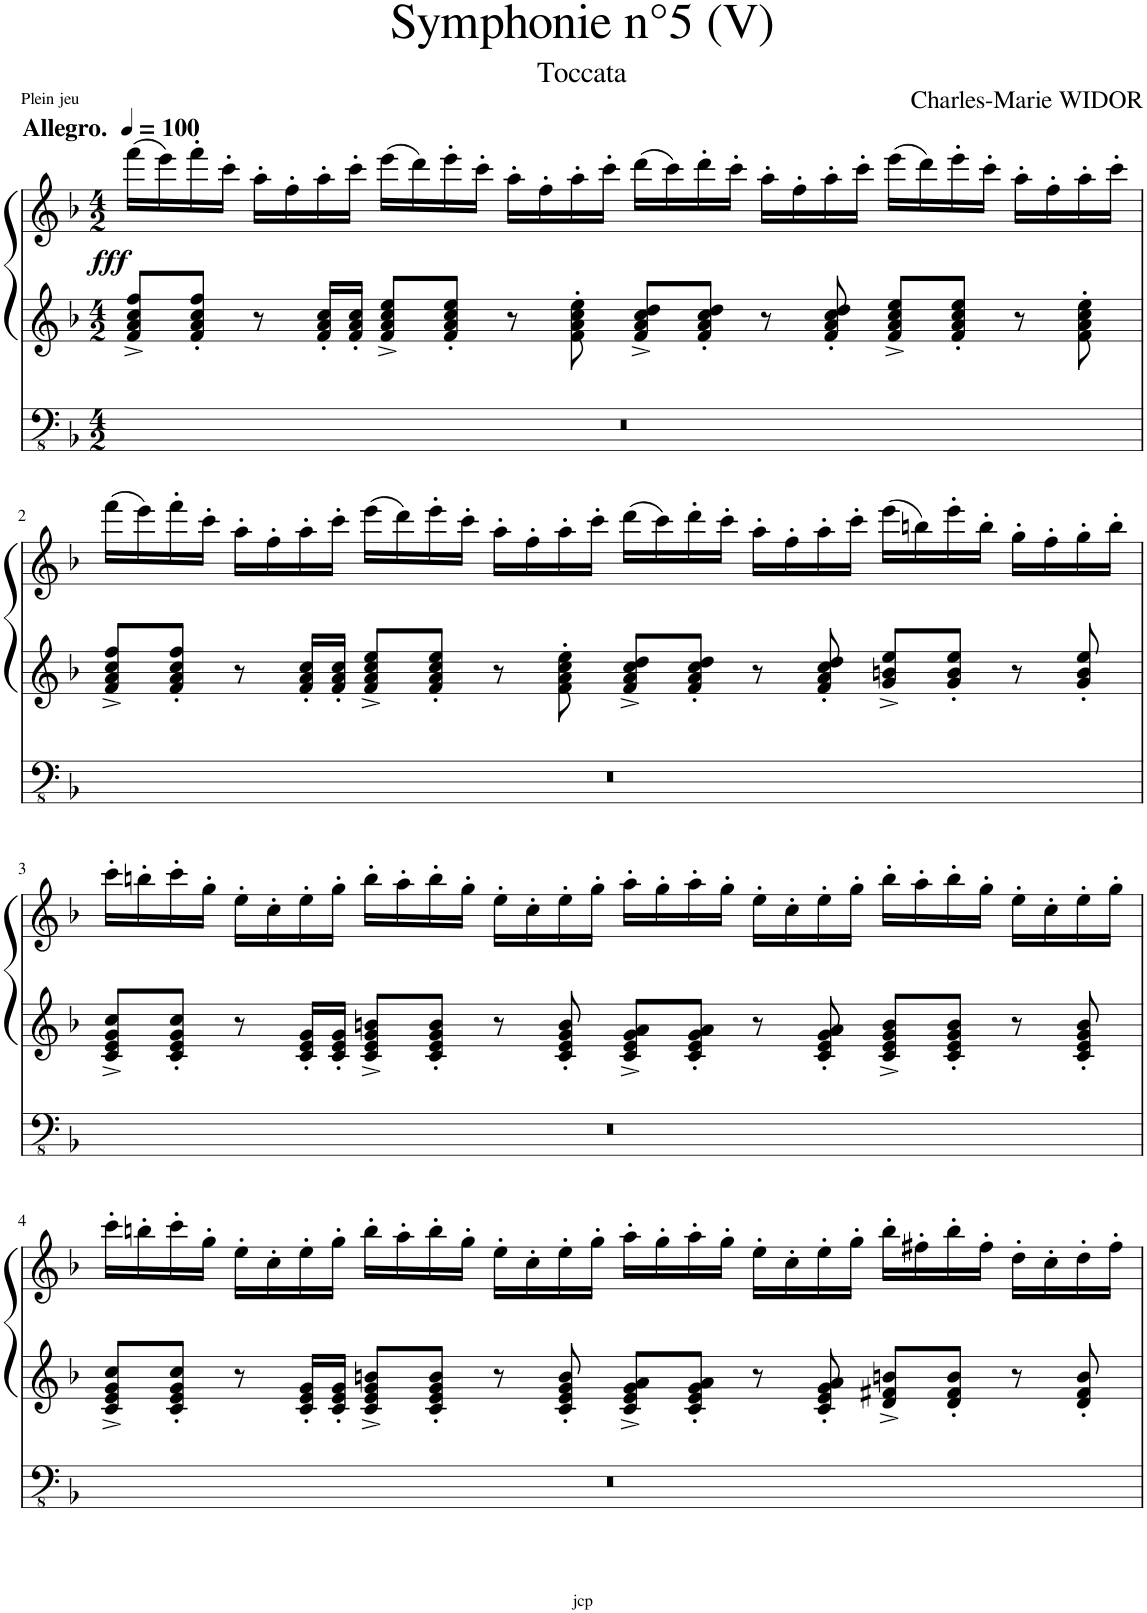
**kern	**kern	**kern	**dynam
*part1	*part1	*part1	*part1
*staff3	*staff2	*staff1	*staff1/2/3
*I"Orgue à tuyaux	*	*	*
*I'Org.	*	*	*
*clefFv4	*clefG2	*clefG2	*
*k[b-]	*k[b-]	*k[b-]	*
*M4/2	*M4/2	*M4/2	*
*MM100	*MM100	*MM100	*
=1	=1	=1	=1
!	!	!LO:TX:a:B:t=Allegro.	!
!	!	!	!LO:DY:b
0r	8f/^ 8a/^ 8cc/^ 8ff/^L	(16fff\LL	fff
.	.	16eee\)	.
.	8f/' 8a/' 8cc/' 8ff/'J	16fff'\	.
.	.	16ccc'\JJ	.
.	8r	16aa'\LL	.
.	.	16ff'\	.
.	16f/' 16a/' 16cc/'LL	16aa'\	.
.	16f/' 16a/' 16cc/'JJ	16ccc'\JJ	.
.	8f/^ 8a/^ 8cc/^ 8ee/^L	(16eee\LL	.
.	.	16ddd\)	.
.	8f/' 8a/' 8cc/' 8ee/'J	16eee'\	.
.	.	16ccc'\JJ	.
.	8r	16aa'\LL	.
.	.	16ff'\	.
.	8f\' 8a\' 8cc\' 8ee\'	16aa'\	.
.	.	16ccc'\JJ	.
.	8f/^ 8a/^ 8cc/^ 8dd/^L	(16ddd\LL	.
.	.	16ccc\)	.
.	8f/' 8a/' 8cc/' 8dd/'J	16ddd'\	.
.	.	16ccc'\JJ	.
.	8r	16aa'\LL	.
.	.	16ff'\	.
.	8f/' 8a/' 8cc/' 8dd/'	16aa'\	.
.	.	16ccc'\JJ	.
.	8f/^ 8a/^ 8cc/^ 8ee/^L	(16eee\LL	.
.	.	16ddd\)	.
.	8f/' 8a/' 8cc/' 8ee/'J	16eee'\	.
.	.	16ccc'\JJ	.
.	8r	16aa'\LL	.
.	.	16ff'\	.
.	8f\' 8a\' 8cc\' 8ee\'	16aa'\	.
.	.	16ccc'\JJ	.
!!LO:LB:g=z
=2	=2	=2	=2
0r	8f/^ 8a/^ 8cc/^ 8ff/^L	(16fff\LL	.
.	.	16eee\)	.
.	8f/' 8a/' 8cc/' 8ff/'J	16fff'\	.
.	.	16ccc'\JJ	.
.	8r	16aa'\LL	.
.	.	16ff'\	.
.	16f/' 16a/' 16cc/'LL	16aa'\	.
.	16f/' 16a/' 16cc/'JJ	16ccc'\JJ	.
.	8f/^ 8a/^ 8cc/^ 8ee/^L	(16eee\LL	.
.	.	16ddd\)	.
.	8f/' 8a/' 8cc/' 8ee/'J	16eee'\	.
.	.	16ccc'\JJ	.
.	8r	16aa'\LL	.
.	.	16ff'\	.
.	8f\' 8a\' 8cc\' 8ee\'	16aa'\	.
.	.	16ccc'\JJ	.
.	8f/^ 8a/^ 8cc/^ 8dd/^L	(16ddd\LL	.
.	.	16ccc\)	.
.	8f/' 8a/' 8cc/' 8dd/'J	16ddd'\	.
.	.	16ccc'\JJ	.
.	8r	16aa'\LL	.
.	.	16ff'\	.
.	8f/' 8a/' 8cc/' 8dd/'	16aa'\	.
.	.	16ccc'\JJ	.
.	8g/^ 8bn/^ 8ee/^L	(16eee\LL	.
.	.	16bbn\)	.
.	8g/' 8b/' 8ee/'J	16eee'\	.
.	.	16bb'\JJ	.
.	8r	16gg'\LL	.
.	.	16ff'\	.
.	8g/' 8b/' 8ee/'	16gg'\	.
.	.	16bb'\JJ	.
!!LO:LB:g=z
=3	=3	=3	=3
0r	8c/^ 8e/^ 8g/^ 8cc/^L	16ccc'\LL	.
.	.	16bbn'\	.
.	8c/' 8e/' 8g/' 8cc/'J	16ccc'\	.
.	.	16gg'\JJ	.
.	8r	16ee'\LL	.
.	.	16cc'\	.
.	16c/' 16e/' 16g/'LL	16ee'\	.
.	16c/' 16e/' 16g/'JJ	16gg'\JJ	.
.	8c/^ 8e/^ 8g/^ 8bn/^L	16bb'\LL	.
.	.	16aa'\	.
.	8c/' 8e/' 8g/' 8b/'J	16bb'\	.
.	.	16gg'\JJ	.
.	8r	16ee'\LL	.
.	.	16cc'\	.
.	8c/' 8e/' 8g/' 8b/'	16ee'\	.
.	.	16gg'\JJ	.
.	8c/^ 8e/^ 8g/^ 8a/^L	16aa'\LL	.
.	.	16gg'\	.
.	8c/' 8e/' 8g/' 8a/'J	16aa'\	.
.	.	16gg'\JJ	.
.	8r	16ee'\LL	.
.	.	16cc'\	.
.	8c/' 8e/' 8g/' 8a/'	16ee'\	.
.	.	16gg'\JJ	.
.	8c/^ 8e/^ 8g/^ 8b/^L	16bb'\LL	.
.	.	16aa'\	.
.	8c/' 8e/' 8g/' 8b/'J	16bb'\	.
.	.	16gg'\JJ	.
.	8r	16ee'\LL	.
.	.	16cc'\	.
.	8c/' 8e/' 8g/' 8b/'	16ee'\	.
.	.	16gg'\JJ	.
!!LO:LB:g=z
=4	=4	=4	=4
0r	8c/^ 8e/^ 8g/^ 8cc/^L	16ccc'\LL	.
.	.	16bbn'\	.
.	8c/' 8e/' 8g/' 8cc/'J	16ccc'\	.
.	.	16gg'\JJ	.
.	8r	16ee'\LL	.
.	.	16cc'\	.
.	16c/' 16e/' 16g/'LL	16ee'\	.
.	16c/' 16e/' 16g/'JJ	16gg'\JJ	.
.	8c/^ 8e/^ 8g/^ 8bn/^L	16bb'\LL	.
.	.	16aa'\	.
.	8c/' 8e/' 8g/' 8b/'J	16bb'\	.
.	.	16gg'\JJ	.
.	8r	16ee'\LL	.
.	.	16cc'\	.
.	8c/' 8e/' 8g/' 8b/'	16ee'\	.
.	.	16gg'\JJ	.
.	8c/^ 8e/^ 8g/^ 8a/^L	16aa'\LL	.
.	.	16gg'\	.
.	8c/' 8e/' 8g/' 8a/'J	16aa'\	.
.	.	16gg'\JJ	.
.	8r	16ee'\LL	.
.	.	16cc'\	.
.	8c/' 8e/' 8g/' 8a/'	16ee'\	.
.	.	16gg'\JJ	.
.	8d/^ 8f#X/^ 8bn/^L	16bb'\LL	.
.	.	16ff#X'\	.
.	8d/' 8f#/' 8b/'J	16bb'\	.
.	.	16ff#'\JJ	.
.	8r	16dd'\LL	.
.	.	16cc'\	.
.	8d/' 8f#/' 8b/'	16dd'\	.
.	.	16ff#'\JJ	.
=	=	=	=
*-	*-	*-	*-
